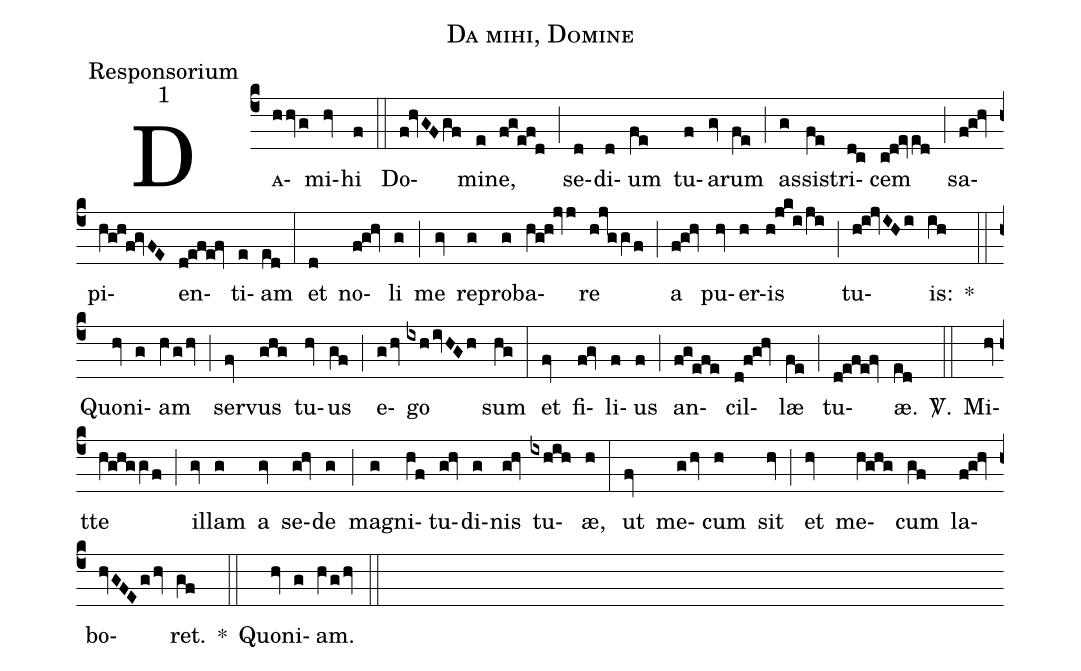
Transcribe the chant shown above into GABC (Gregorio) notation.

name:Da mihi, Domine;
office-part:Responsorium;
mode:1;
%%
(c4) <sc>Da(hhvg)</sc> mi(hv)hi(f) (::) Do(f!hvGFgf)mi(e)ne,(f!g!e!f!d) (;) se(d)di(d)um(fe) tu(f)ar(gv)um(fe) (;) as(g)si(fe)stri(d!c)cem(c!d!eved) (;) sa(f!g!hv)pi(hV!g!h!f!gvFE)en(d!e!f!e!fv)ti(e)am(ed) (:) et(d) no(f!g!hv)li(g) (;) me(gv) re(g)pro(g)ba(hV!g!h!jvj)re(h!jv!ggVf) (;) a(f!g!hv) pu(hv)er(h)is(h!j!k!i/ji) (;) tu(h!i!jvIHi)is:(ih)
 *(::) Quo(hv)ni(g)am(hVghv) (;) ser(fv)vus(ghg) tu(hv)us(gf) (;) e-(ghv)go(ixhivHGh) sum(hg) (:) et(fv) fi(f!gv)li(f)us(f) (;) an(f!g!e!f!e)cil(d!f!g!hv)læ(fe) (;) tu(d!e!f!e!fv)æ.(ed) <sp>V/</sp>.(::) Mi(hv)tte(hV!g!h!g/gVf) (;) il(gv)lam(g) a(gv) se(g!hv)de(g) (;) mag(g)ni(hV!f)tu(g!hv)di(g)nis(g!hv) tu(ixhih)æ,(h) (:) ut(fv) me(ghv)cum(h) sit(hv) (;) et(hv) me(hV!g!h!g)cum(gf) la(f!g!hv)bo(hvGFEghv)ret.(gf) *(::) Quo(hv)ni(g)am.(hVghv) (::)
